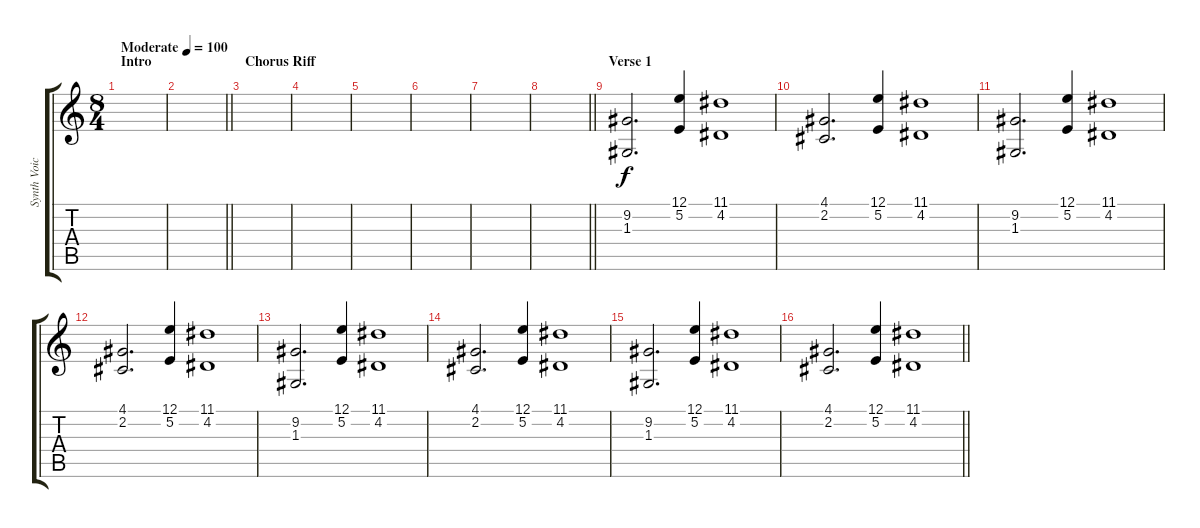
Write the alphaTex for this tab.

\track ("Synth Voice" "Synth Voic") {instrument choiraahs}
\staff {score tabs}
\tuning (E4 B3 G3 D3 A2 E2) {hide}
\ts (8 4)
\section ("" "Intro")
\tempo (100 "Moderate")
\clef g2
\ks c
|
\barLineRight lightlight
|
\section ("" "Chorus Riff")
|
|
|
|
|
\barLineRight lightlight
|
\section ("" "Verse 1")
(9.2 1.3).2{d} (12.1 5.2).4 (11.1 4.2).1 |
(4.1 2.2).2{d} (12.1 5.2).4 (11.1 4.2).1 |
(9.2 1.3).2{d} (12.1 5.2).4 (11.1 4.2).1 |
(4.1 2.2).2{d} (12.1 5.2).4 (11.1 4.2).1 |
(9.2 1.3).2{d} (12.1 5.2).4 (11.1 4.2).1 |
(4.1 2.2).2{d} (12.1 5.2).4 (11.1 4.2).1 |
(9.2 1.3).2{d} (12.1 5.2).4 (11.1 4.2).1 |
\barLineRight lightlight
(4.1 2.2).2{d} (12.1 5.2).4 (11.1 4.2).1
